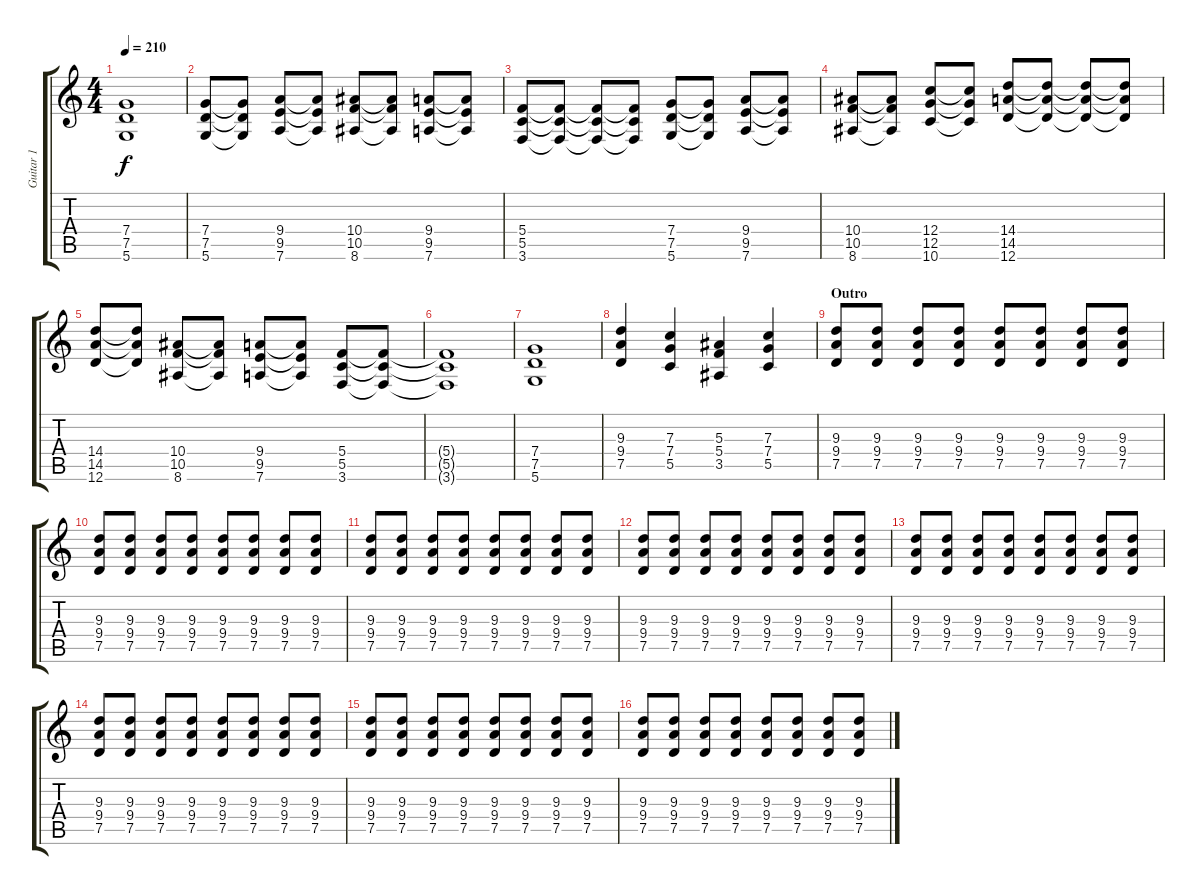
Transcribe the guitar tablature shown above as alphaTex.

\track ("Guitar 1" "Guitar 1") {instrument distortionguitar}
\staff {score tabs}
\tuning (D4 A3 F3 C3 G2 D2) {hide}
\ts (4 4)
\tempo 210
\clef g2
\ks c
(7.4 7.5 5.6).1{dy f} |
(7.4 7.5 5.6).8 (7.4{t} 7.5{t} 5.6{t}).8 (9.4 9.5 7.6).8 (9.4{t} 9.5{t} 7.6{t}).8 (10.4 10.5 8.6).8 (10.4{t} 10.5{t} 8.6{t}).8 (9.4 9.5 7.6).8 (9.4{t} 9.5{t} 7.6{t}).8 |
(5.4 5.5 3.6).8 (5.4{t} 5.5{t} 3.6{t}).8 (5.4{t} 5.5{t} 3.6{t}).8 (5.4{t} 5.5{t} 3.6{t}).8 (7.4 7.5 5.6).8 (7.4{t} 7.5{t} 5.6{t}).8 (9.4 9.5 7.6).8 (9.4{t} 9.5{t} 7.6{t}).8 |
(10.4 10.5 8.6).8 (10.4{t} 10.5{t} 8.6{t}).8 (12.4 12.5 10.6).8 (12.4{t} 12.5{t} 10.6{t}).8 (14.4 14.5 12.6).8 (14.4{t} 14.5{t} 12.6{t}).8 (14.4{t} 14.5{t} 12.6{t}).8 (14.4{t} 14.5{t} 12.6{t}).8 |
(14.4 14.5 12.6).8 (14.4{t} 14.5{t} 12.6{t}).8 (10.4 10.5 8.6).8 (10.4{t} 10.5{t} 8.6{t}).8 (9.4 9.5 7.6).8 (9.4{t} 9.5{t} 7.6{t}).8 (5.4 5.5 3.6).8 (5.4{t} 5.5{t} 3.6{t}).8 |
(5.4{t} 5.5{t} 3.6{t}).1 |
(7.4 7.5 5.6).1 |
(9.3 9.4 7.5).4 (7.3 7.4 5.5).4 (5.3 5.4 3.5).4 (7.3 7.4 5.5).4 |
\section ("" "Outro")
(9.3 9.4 7.5).8 (9.3 9.4 7.5).8 (9.3 9.4 7.5).8 (9.3 9.4 7.5).8 (9.3 9.4 7.5).8 (9.3 9.4 7.5).8 (9.3 9.4 7.5).8 (9.3 9.4 7.5).8 |
(9.3 9.4 7.5).8 (9.3 9.4 7.5).8 (9.3 9.4 7.5).8 (9.3 9.4 7.5).8 (9.3 9.4 7.5).8 (9.3 9.4 7.5).8 (9.3 9.4 7.5).8 (9.3 9.4 7.5).8 |
(9.3 9.4 7.5).8 (9.3 9.4 7.5).8 (9.3 9.4 7.5).8 (9.3 9.4 7.5).8 (9.3 9.4 7.5).8 (9.3 9.4 7.5).8 (9.3 9.4 7.5).8 (9.3 9.4 7.5).8 |
(9.3 9.4 7.5).8{volume 0} (9.3 9.4 7.5).8 (9.3 9.4 7.5).8 (9.3 9.4 7.5).8 (9.3 9.4 7.5).8 (9.3 9.4 7.5).8 (9.3 9.4 7.5).8 (9.3 9.4 7.5).8 |
(9.3 9.4 7.5).8 (9.3 9.4 7.5).8 (9.3 9.4 7.5).8 (9.3 9.4 7.5).8 (9.3 9.4 7.5).8 (9.3 9.4 7.5).8 (9.3 9.4 7.5).8 (9.3 9.4 7.5).8 |
(9.3 9.4 7.5).8 (9.3 9.4 7.5).8 (9.3 9.4 7.5).8 (9.3 9.4 7.5).8 (9.3 9.4 7.5).8 (9.3 9.4 7.5).8 (9.3 9.4 7.5).8 (9.3 9.4 7.5).8 |
(9.3 9.4 7.5).8 (9.3 9.4 7.5).8 (9.3 9.4 7.5).8 (9.3 9.4 7.5).8 (9.3 9.4 7.5).8 (9.3 9.4 7.5).8 (9.3 9.4 7.5).8 (9.3 9.4 7.5).8 |
(9.3 9.4 7.5).8 (9.3 9.4 7.5).8 (9.3 9.4 7.5).8 (9.3 9.4 7.5).8 (9.3 9.4 7.5).8 (9.3 9.4 7.5).8 (9.3 9.4 7.5).8 (9.3 9.4 7.5).8
